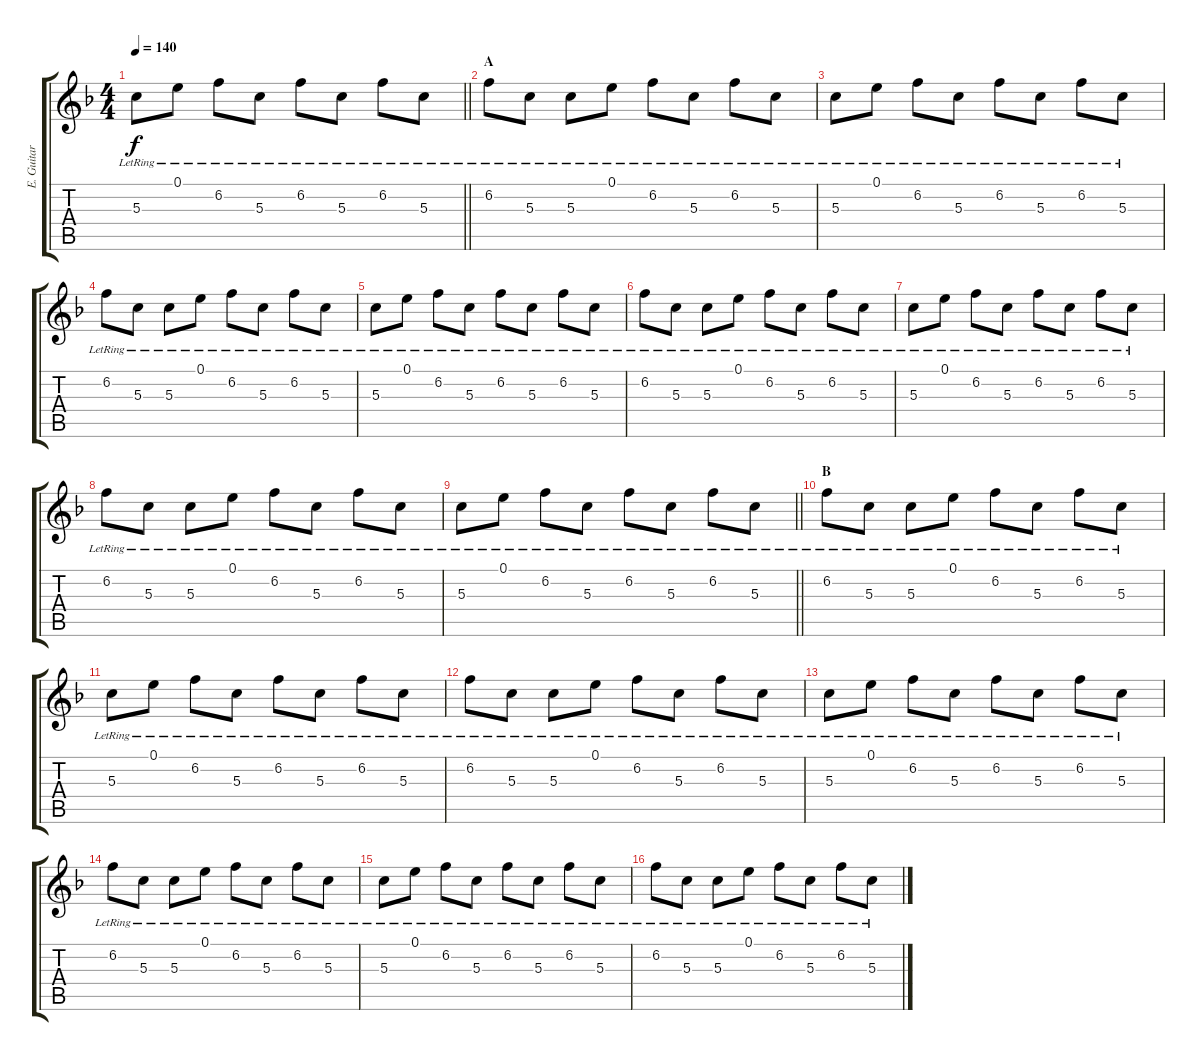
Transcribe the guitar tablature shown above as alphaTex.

\track ("E. Guitar II" "E. Guitar ") {instrument electricguitarclean}
\staff {score tabs}
\tuning (E4 B3 G3 D3 A2 E2) {hide}
\ts (4 4)
\tempo 140
\clef g2
\barLineRight lightlight
\ks f
5.3{lr}.8{dy f} 0.1{lr}.8 6.2{lr}.8 5.3{lr}.8 6.2{lr}.8 5.3{lr}.8 6.2{lr}.8 5.3{lr}.8 |
\section ("" "A")
6.2{lr}.8 5.3{lr}.8 5.3{lr}.8 0.1{lr}.8 6.2{lr}.8 5.3{lr}.8 6.2{lr}.8 5.3{lr}.8 |
5.3{lr}.8 0.1{lr}.8 6.2{lr}.8 5.3{lr}.8 6.2{lr}.8 5.3{lr}.8 6.2{lr}.8 5.3{lr}.8 |
6.2{lr}.8 5.3{lr}.8 5.3{lr}.8 0.1{lr}.8 6.2{lr}.8 5.3{lr}.8 6.2{lr}.8 5.3{lr}.8 |
5.3{lr}.8 0.1{lr}.8 6.2{lr}.8 5.3{lr}.8 6.2{lr}.8 5.3{lr}.8 6.2{lr}.8 5.3{lr}.8 |
6.2{lr}.8 5.3{lr}.8 5.3{lr}.8 0.1{lr}.8 6.2{lr}.8 5.3{lr}.8 6.2{lr}.8 5.3{lr}.8 |
5.3{lr}.8 0.1{lr}.8 6.2{lr}.8 5.3{lr}.8 6.2{lr}.8 5.3{lr}.8 6.2{lr}.8 5.3{lr}.8 |
6.2{lr}.8 5.3{lr}.8 5.3{lr}.8 0.1{lr}.8 6.2{lr}.8 5.3{lr}.8 6.2{lr}.8 5.3{lr}.8 |
\barLineRight lightlight
5.3{lr}.8 0.1{lr}.8 6.2{lr}.8 5.3{lr}.8 6.2{lr}.8 5.3{lr}.8 6.2{lr}.8 5.3{lr}.8 |
\section ("" "B")
6.2{lr}.8 5.3{lr}.8 5.3{lr}.8 0.1{lr}.8 6.2{lr}.8 5.3{lr}.8 6.2{lr}.8 5.3{lr}.8 |
5.3{lr}.8 0.1{lr}.8 6.2{lr}.8 5.3{lr}.8 6.2{lr}.8 5.3{lr}.8 6.2{lr}.8 5.3{lr}.8 |
6.2{lr}.8 5.3{lr}.8 5.3{lr}.8 0.1{lr}.8 6.2{lr}.8 5.3{lr}.8 6.2{lr}.8 5.3{lr}.8 |
5.3{lr}.8 0.1{lr}.8 6.2{lr}.8 5.3{lr}.8 6.2{lr}.8 5.3{lr}.8 6.2{lr}.8 5.3{lr}.8 |
6.2{lr}.8 5.3{lr}.8 5.3{lr}.8 0.1{lr}.8 6.2{lr}.8 5.3{lr}.8 6.2{lr}.8 5.3{lr}.8 |
5.3{lr}.8 0.1{lr}.8 6.2{lr}.8 5.3{lr}.8 6.2{lr}.8 5.3{lr}.8 6.2{lr}.8 5.3{lr}.8 |
6.2{lr}.8 5.3{lr}.8 5.3{lr}.8 0.1{lr}.8 6.2{lr}.8 5.3{lr}.8 6.2{lr}.8 5.3{lr}.8
